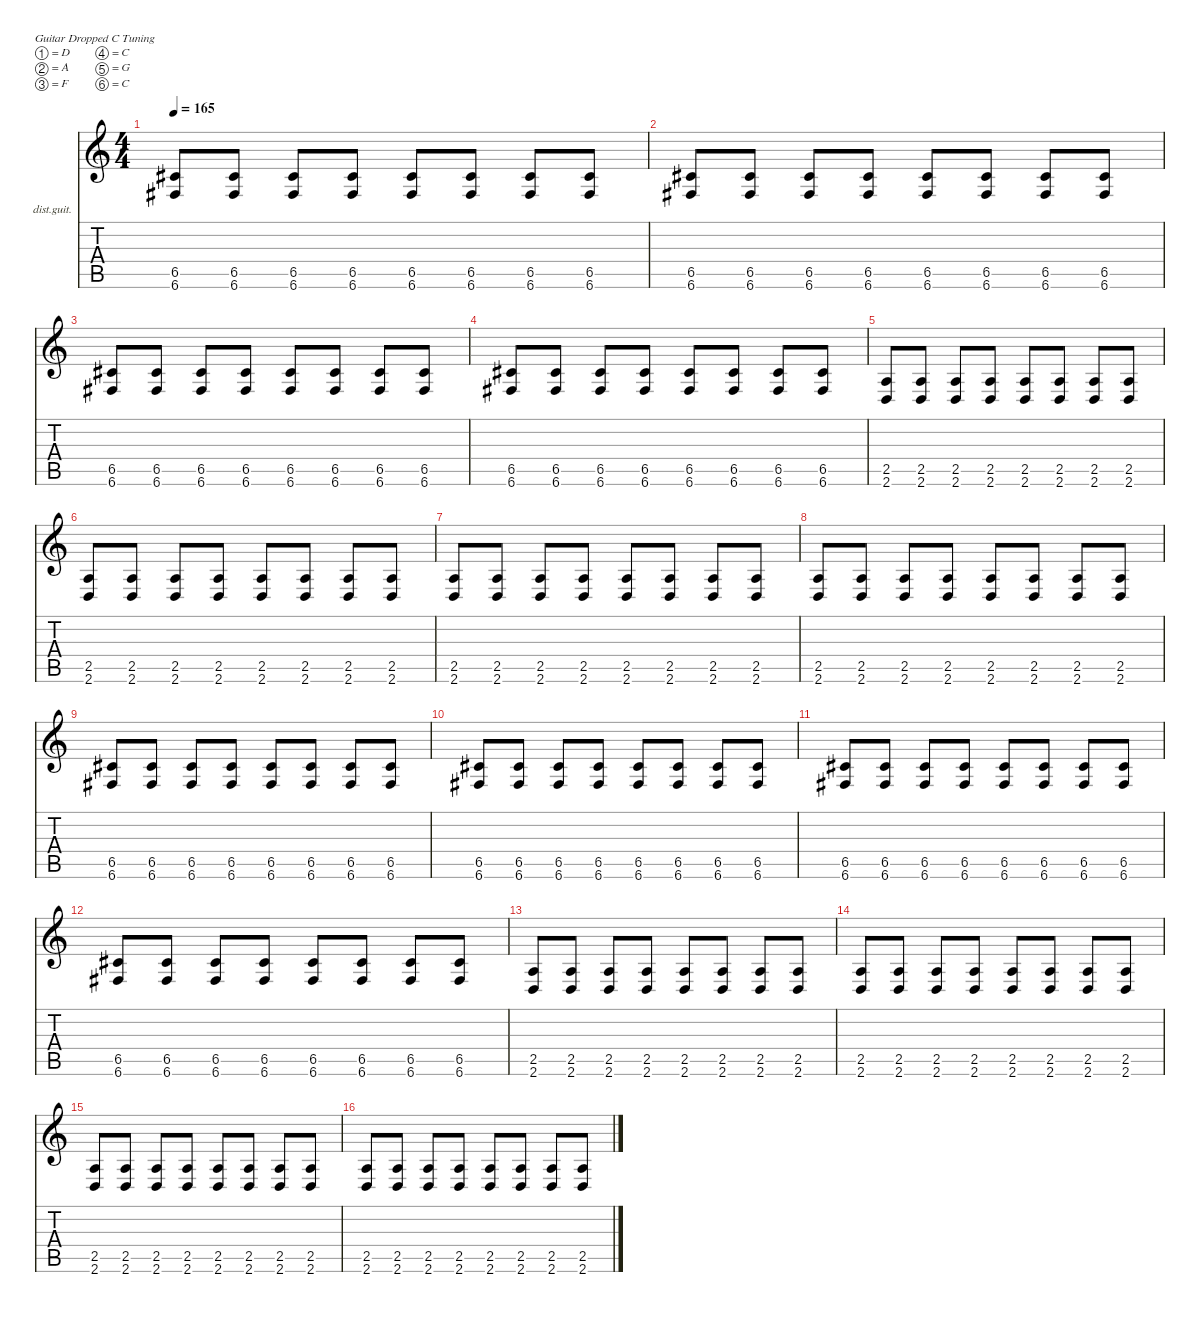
\defaultSystemsLayout 4
\hideDynamics
\bracketExtendMode nobrackets
\firstSystemTrackNameOrientation horizontal
\otherSystemsTrackNameOrientation horizontal
\track ("Devin Townsend (Guitar 1)" "dist.guit.") {mute instrument distortionguitar}
\staff {score tabs}
\tuning (D4 A3 F3 C3 G2 C2)
\ts (4 4)
\tempo 165
\clef g2
\ks c
(6.5{acc #} 6.6{acc #}).8{dy f instrument distortionguitar beam Up} (6.5{acc #} 6.6{acc #}).8{beam Up} (6.5{acc #} 6.6{acc #}).8{beam Up} (6.5{acc #} 6.6{acc #}).8{beam Up} (6.5{acc #} 6.6{acc #}).8{beam Up} (6.5{acc #} 6.6{acc #}).8{beam Up} (6.5{acc #} 6.6{acc #}).8{beam Up} (6.5{acc #} 6.6{acc #}).8{beam Up} |
(6.5{acc #} 6.6{acc #}).8{beam Up} (6.5{acc #} 6.6{acc #}).8{beam Up} (6.5{acc #} 6.6{acc #}).8{beam Up} (6.5{acc #} 6.6{acc #}).8{beam Up} (6.5{acc #} 6.6{acc #}).8{beam Up} (6.5{acc #} 6.6{acc #}).8{beam Up} (6.5{acc #} 6.6{acc #}).8{beam Up} (6.5{acc #} 6.6{acc #}).8{beam Up} |
(6.5{acc #} 6.6{acc #}).8{beam Up} (6.5{acc #} 6.6{acc #}).8{beam Up} (6.5{acc #} 6.6{acc #}).8{beam Up} (6.5{acc #} 6.6{acc #}).8{beam Up} (6.5{acc #} 6.6{acc #}).8{beam Up} (6.5{acc #} 6.6{acc #}).8{beam Up} (6.5{acc #} 6.6{acc #}).8{beam Up} (6.5{acc #} 6.6{acc #}).8{beam Up} |
(6.5{acc #} 6.6{acc #}).8{beam Up} (6.5{acc #} 6.6{acc #}).8{beam Up} (6.5{acc #} 6.6{acc #}).8{beam Up} (6.5{acc #} 6.6{acc #}).8{beam Up} (6.5{acc #} 6.6{acc #}).8{beam Up} (6.5{acc #} 6.6{acc #}).8{beam Up} (6.5{acc #} 6.6{acc #}).8{beam Up} (6.5{acc #} 6.6{acc #}).8{beam Up} |
(2.5 2.6).8{beam Up} (2.5 2.6).8{beam Up} (2.5 2.6).8{beam Up} (2.5 2.6).8{beam Up} (2.5 2.6).8{beam Up} (2.5 2.6).8{beam Up} (2.5 2.6).8{beam Up} (2.5 2.6).8{beam Up} |
(2.5 2.6).8{beam Up} (2.5 2.6).8{beam Up} (2.5 2.6).8{beam Up} (2.5 2.6).8{beam Up} (2.5 2.6).8{beam Up} (2.5 2.6).8{beam Up} (2.5 2.6).8{beam Up} (2.5 2.6).8{beam Up} |
(2.5 2.6).8{beam Up} (2.5 2.6).8{beam Up} (2.5 2.6).8{beam Up} (2.5 2.6).8{beam Up} (2.5 2.6).8{beam Up} (2.5 2.6).8{beam Up} (2.5 2.6).8{beam Up} (2.5 2.6).8{beam Up} |
(2.5 2.6).8{beam Up} (2.5 2.6).8{beam Up} (2.5 2.6).8{beam Up} (2.5 2.6).8{beam Up} (2.5 2.6).8{beam Up} (2.5 2.6).8{beam Up} (2.5 2.6).8{beam Up} (2.5 2.6).8{beam Up} |
(6.5{acc #} 6.6{acc #}).8{instrument distortionguitar beam Up} (6.5{acc #} 6.6{acc #}).8{beam Up} (6.5{acc #} 6.6{acc #}).8{beam Up} (6.5{acc #} 6.6{acc #}).8{beam Up} (6.5{acc #} 6.6{acc #}).8{beam Up} (6.5{acc #} 6.6{acc #}).8{beam Up} (6.5{acc #} 6.6{acc #}).8{beam Up} (6.5{acc #} 6.6{acc #}).8{beam Up} |
(6.5{acc #} 6.6{acc #}).8{beam Up} (6.5{acc #} 6.6{acc #}).8{beam Up} (6.5{acc #} 6.6{acc #}).8{beam Up} (6.5{acc #} 6.6{acc #}).8{beam Up} (6.5{acc #} 6.6{acc #}).8{beam Up} (6.5{acc #} 6.6{acc #}).8{beam Up} (6.5{acc #} 6.6{acc #}).8{beam Up} (6.5{acc #} 6.6{acc #}).8{beam Up} |
(6.5{acc #} 6.6{acc #}).8{beam Up} (6.5{acc #} 6.6{acc #}).8{beam Up} (6.5{acc #} 6.6{acc #}).8{beam Up} (6.5{acc #} 6.6{acc #}).8{beam Up} (6.5{acc #} 6.6{acc #}).8{beam Up} (6.5{acc #} 6.6{acc #}).8{beam Up} (6.5{acc #} 6.6{acc #}).8{beam Up} (6.5{acc #} 6.6{acc #}).8{beam Up} |
(6.5{acc #} 6.6{acc #}).8{beam Up} (6.5{acc #} 6.6{acc #}).8{beam Up} (6.5{acc #} 6.6{acc #}).8{beam Up} (6.5{acc #} 6.6{acc #}).8{beam Up} (6.5{acc #} 6.6{acc #}).8{beam Up} (6.5{acc #} 6.6{acc #}).8{beam Up} (6.5{acc #} 6.6{acc #}).8{beam Up} (6.5{acc #} 6.6{acc #}).8{beam Up} |
(2.5 2.6).8{beam Up} (2.5 2.6).8{beam Up} (2.5 2.6).8{beam Up} (2.5 2.6).8{beam Up} (2.5 2.6).8{beam Up} (2.5 2.6).8{beam Up} (2.5 2.6).8{beam Up} (2.5 2.6).8{beam Up} |
(2.5 2.6).8{beam Up} (2.5 2.6).8{beam Up} (2.5 2.6).8{beam Up} (2.5 2.6).8{beam Up} (2.5 2.6).8{beam Up} (2.5 2.6).8{beam Up} (2.5 2.6).8{beam Up} (2.5 2.6).8{beam Up} |
(2.5 2.6).8{beam Up} (2.5 2.6).8{beam Up} (2.5 2.6).8{beam Up} (2.5 2.6).8{beam Up} (2.5 2.6).8{beam Up} (2.5 2.6).8{beam Up} (2.5 2.6).8{beam Up} (2.5 2.6).8{beam Up} |
(2.5 2.6).8{beam Up} (2.5 2.6).8{beam Up} (2.5 2.6).8{beam Up} (2.5 2.6).8{beam Up} (2.5 2.6).8{beam Up} (2.5 2.6).8{beam Up} (2.5 2.6).8{beam Up} (2.5 2.6).8{beam Up}
